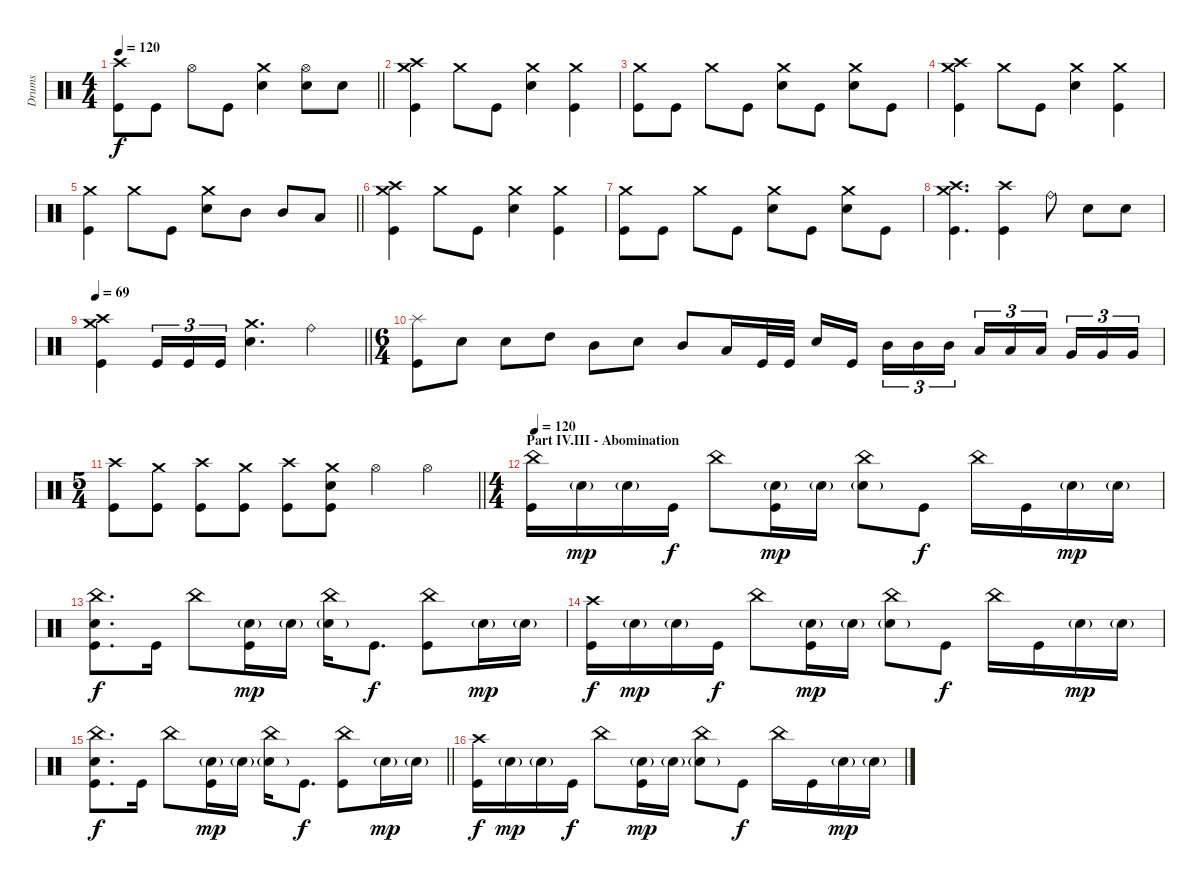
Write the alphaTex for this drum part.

\track ("Drums" "Drums") {instrument percussion}
\staff
\articulation defaults
\ts (4 4)
\tempo 120
\clef neutral
\barLineRight lightlight
\ks c
("Crash high (hit)" "Kick (hit)").8{dy f} "Kick (hit)".8 "Hi-Hat (open)".8 "Kick (hit)".8 ("Crash medium (hit)" "Electric Snare (hit)").4 ("Hi-Hat (open)" "Electric Snare (hit)").8 "Electric Snare (hit)".8 |
("Crash high (hit)" "Crash medium (hit)" "Kick (hit)").4 "Crash medium (hit)".8 "Kick (hit)".8 ("Crash medium (hit)" "Electric Snare (hit)").4 ("Crash medium (hit)" "Kick (hit)").4 |
("Crash medium (hit)" "Kick (hit)").8 "Kick (hit)".8 "Crash medium (hit)".8 "Kick (hit)".8 ("Crash medium (hit)" "Electric Snare (hit)").8 "Kick (hit)".8 ("Crash medium (hit)" "Electric Snare (hit)").8 "Kick (hit)".8 |
("Crash high (hit)" "Crash medium (hit)" "Kick (hit)").4 "Crash medium (hit)".8 "Kick (hit)".8 ("Crash medium (hit)" "Electric Snare (hit)").4 ("Crash medium (hit)" "Kick (hit)").4 |
\barLineRight lightlight
("Crash medium (hit)" "Kick (hit)").4 "Crash medium (hit)".8 "Kick (hit)".8 ("Crash medium (hit)" "Electric Snare (hit)").8 "Mid Tom (hit)".8 "Mid Tom (hit)".8 "Low Tom (hit)".8 |
("Crash high (hit)" "Crash medium (hit)" "Kick (hit)").4 "Crash medium (hit)".8 "Kick (hit)".8 ("Crash medium (hit)" "Electric Snare (hit)").4 ("Crash medium (hit)" "Kick (hit)").4 |
("Crash medium (hit)" "Kick (hit)").8 "Kick (hit)".8 "Crash medium (hit)".8 "Kick (hit)".8 ("Crash medium (hit)" "Electric Snare (hit)").8 "Kick (hit)".8 ("Crash medium (hit)" "Electric Snare (hit)").8 "Kick (hit)".8 |
("Crash medium (hit)" "Crash high (hit)" "Kick (hit)").4{d} ("Crash high (hit)" "Kick (hit)").4 "Ride (bell)".8 "Electric Snare (hit)".8 "Electric Snare (hit)".8 |
\tempo 69
\barLineRight lightlight
("Crash high (hit)" "Crash medium (hit)" "Kick (hit)").4 "Kick (hit)".16{tu (3 2)} "Kick (hit)".16{tu (3 2)} "Kick (hit)".16{tu (3 2)} ("Crash medium (hit)" "Electric Snare (hit)").4{d} "Ride (bell)".4 |
\ts (6 4)
("Splash (hit)" "Kick (hit)").8{volume 15} "Electric Snare (hit)".8 "Electric Snare (hit)".8 "High Tom (hit)".8 "Mid Tom (hit)".8 "Electric Snare (hit)".8 "Mid Tom (hit)".8 "Low Tom (hit)".16 "Kick (hit)".32 "Kick (hit)".32 "Electric Snare (hit)".16 "Kick (hit)".16{beam splitsecondary} "Mid Tom (hit)".16{tu (3 2)} "Mid Tom (hit)".16{tu (3 2)} "Mid Tom (hit)".16{tu (3 2) beam splitsecondary} "Low Tom (hit)".16{tu (3 2)} "Low Tom (hit)".16{tu (3 2)} "Low Tom (hit)".16{tu (3 2) beam splitsecondary} "Very Low Tom (hit)".16{tu (3 2)} "Very Low Tom (hit)".16{tu (3 2)} "Very Low Tom (hit)".16{tu (3 2)} |
\ts (5 4)
\barLineRight lightlight
("Crash high (hit)" "Kick (hit)").8 ("Crash medium (hit)" "Kick (hit)").8 ("Crash high (hit)" "Kick (hit)").8 ("Crash medium (hit)" "Kick (hit)").8 ("Crash high (hit)" "Kick (hit)").8 ("Crash medium (hit)" "Electric Snare (hit)" "Kick (hit)").8 "Hi-Hat (open)".4 "Hi-Hat (open)".4 |
\ts (4 4)
\section ("" "Part IV.III - Abomination")
\tempo 120
("China (hit)" "Kick (hit)").16 "Electric Snare (hit)"{g}.16{dy mp} "Electric Snare (hit)"{g}.16 "Kick (hit)".16{dy f} "China (hit)".8 ("Electric Snare (hit)"{g} "Kick (hit)").16{dy mp} "Electric Snare (hit)"{g}.16 ("China (hit)" "Electric Snare (hit)"{g}).8 "Kick (hit)".8{dy f} "China (hit)".16 "Kick (hit)".16 "Electric Snare (hit)"{g}.16{dy mp} "Electric Snare (hit)"{g}.16 |
("China (hit)" "Electric Snare (hit)" "Kick (hit)").8{d dy f} "Kick (hit)".16 "China (hit)".8 ("Electric Snare (hit)"{g} "Kick (hit)").16{dy mp} "Electric Snare (hit)"{g}.16 ("China (hit)" "Electric Snare (hit)"{g}).16 "Kick (hit)".8{d dy f} ("China (hit)" "Kick (hit)").8 "Electric Snare (hit)"{g}.16{dy mp} "Electric Snare (hit)"{g}.16 |
("Crash high (hit)" "Kick (hit)").16{dy f} "Electric Snare (hit)"{g}.16{dy mp} "Electric Snare (hit)"{g}.16 "Kick (hit)".16{dy f} "China (hit)".8 ("Electric Snare (hit)"{g} "Kick (hit)").16{dy mp} "Electric Snare (hit)"{g}.16 ("China (hit)" "Electric Snare (hit)"{g}).8 "Kick (hit)".8{dy f} "China (hit)".16 "Kick (hit)".16 "Electric Snare (hit)"{g}.16{dy mp} "Electric Snare (hit)"{g}.16 |
\barLineRight lightlight
("China (hit)" "Electric Snare (hit)" "Kick (hit)").8{d dy f} "Kick (hit)".16 "China (hit)".8 ("Electric Snare (hit)"{g} "Kick (hit)").16{dy mp} "Electric Snare (hit)"{g}.16 ("China (hit)" "Electric Snare (hit)"{g}).16 "Kick (hit)".8{d dy f} ("China (hit)" "Kick (hit)").8 "Electric Snare (hit)"{g}.16{dy mp} "Electric Snare (hit)"{g}.16 |
("Crash high (hit)" "Kick (hit)").16{dy f} "Electric Snare (hit)"{g}.16{dy mp} "Electric Snare (hit)"{g}.16 "Kick (hit)".16{dy f} "China (hit)".8 ("Electric Snare (hit)"{g} "Kick (hit)").16{dy mp} "Electric Snare (hit)"{g}.16 ("China (hit)" "Electric Snare (hit)"{g}).8 "Kick (hit)".8{dy f} "China (hit)".16 "Kick (hit)".16 "Electric Snare (hit)"{g}.16{dy mp} "Electric Snare (hit)"{g}.16
